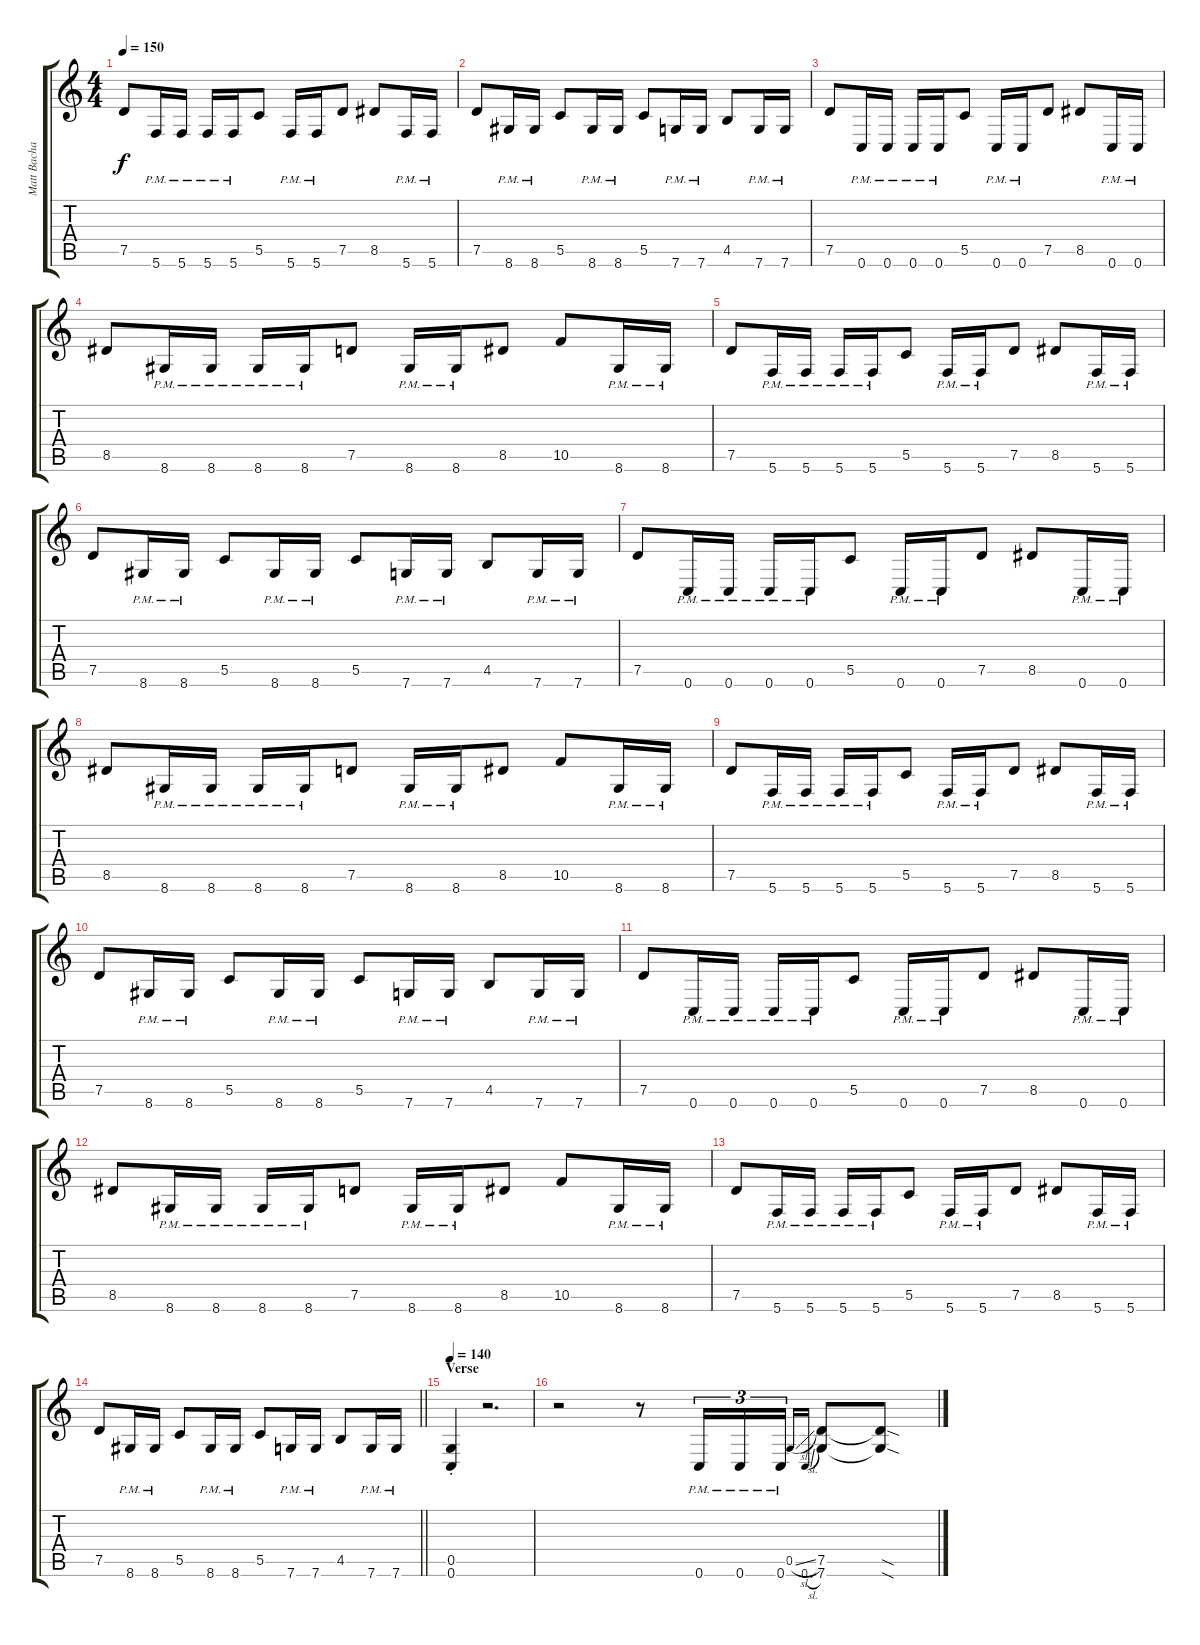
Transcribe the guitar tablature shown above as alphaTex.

\track ("Matt Bachand" "Matt Bacha") {instrument distortionguitar}
\staff {score tabs}
\tuning (D4 A3 F3 C3 G2 C2) {hide}
\ts (4 4)
\tempo 150
\clef g2
\ks c
7.5.8{dy f} 5.6{pm}.16 5.6{pm}.16 5.6{pm}.16 5.6{pm}.16 5.5.8 5.6{pm}.16 5.6{pm}.16 7.5.8 8.5.8 5.6{pm}.16 5.6{pm}.16 |
7.5.8 8.6{pm}.16 8.6{pm}.16 5.5.8 8.6{pm}.16 8.6{pm}.16 5.5.8 7.6{pm}.16 7.6{pm}.16 4.5.8 7.6{pm}.16 7.6{pm}.16 |
7.5.8 0.6{pm}.16 0.6{pm}.16 0.6{pm}.16 0.6{pm}.16 5.5.8 0.6{pm}.16 0.6{pm}.16 7.5.8 8.5.8 0.6{pm}.16 0.6{pm}.16 |
8.5.8 8.6{pm}.16 8.6{pm}.16 8.6{pm}.16 8.6{pm}.16 7.5.8 8.6{pm}.16 8.6{pm}.16 8.5.8 10.5.8 8.6{pm}.16 8.6{pm}.16 |
7.5.8 5.6{pm}.16 5.6{pm}.16 5.6{pm}.16 5.6{pm}.16 5.5.8 5.6{pm}.16 5.6{pm}.16 7.5.8 8.5.8 5.6{pm}.16 5.6{pm}.16 |
7.5.8 8.6{pm}.16 8.6{pm}.16 5.5.8 8.6{pm}.16 8.6{pm}.16 5.5.8 7.6{pm}.16 7.6{pm}.16 4.5.8 7.6{pm}.16 7.6{pm}.16 |
7.5.8 0.6{pm}.16 0.6{pm}.16 0.6{pm}.16 0.6{pm}.16 5.5.8 0.6{pm}.16 0.6{pm}.16 7.5.8 8.5.8 0.6{pm}.16 0.6{pm}.16 |
8.5.8 8.6{pm}.16 8.6{pm}.16 8.6{pm}.16 8.6{pm}.16 7.5.8 8.6{pm}.16 8.6{pm}.16 8.5.8 10.5.8 8.6{pm}.16 8.6{pm}.16 |
7.5.8 5.6{pm}.16 5.6{pm}.16 5.6{pm}.16 5.6{pm}.16 5.5.8 5.6{pm}.16 5.6{pm}.16 7.5.8 8.5.8 5.6{pm}.16 5.6{pm}.16 |
7.5.8 8.6{pm}.16 8.6{pm}.16 5.5.8 8.6{pm}.16 8.6{pm}.16 5.5.8 7.6{pm}.16 7.6{pm}.16 4.5.8 7.6{pm}.16 7.6{pm}.16 |
7.5.8 0.6{pm}.16 0.6{pm}.16 0.6{pm}.16 0.6{pm}.16 5.5.8 0.6{pm}.16 0.6{pm}.16 7.5.8 8.5.8 0.6{pm}.16 0.6{pm}.16 |
8.5.8 8.6{pm}.16 8.6{pm}.16 8.6{pm}.16 8.6{pm}.16 7.5.8 8.6{pm}.16 8.6{pm}.16 8.5.8 10.5.8 8.6{pm}.16 8.6{pm}.16 |
7.5.8 5.6{pm}.16 5.6{pm}.16 5.6{pm}.16 5.6{pm}.16 5.5.8 5.6{pm}.16 5.6{pm}.16 7.5.8 8.5.8 5.6{pm}.16 5.6{pm}.16 |
\barLineRight lightlight
7.5.8 8.6{pm}.16 8.6{pm}.16 5.5.8 8.6{pm}.16 8.6{pm}.16 5.5.8 7.6{pm}.16 7.6{pm}.16 4.5.8 7.6{pm}.16 7.6{pm}.16 |
\section ("" "Verse")
\tempo 140
(0.5{st} 0.6{st}).4 r.2{d} |
r.2 r.8 0.6{pm}.16{tu (3 2)} 0.6{pm}.16{tu (3 2)} 0.6{pm}.16{tu (3 2)} 0.5{sl}.16{gr onbeat} 0.6{sl}.16{gr onbeat} (7.5 7.6).8 (7.5{sod t} 7.6{sod t}).8
